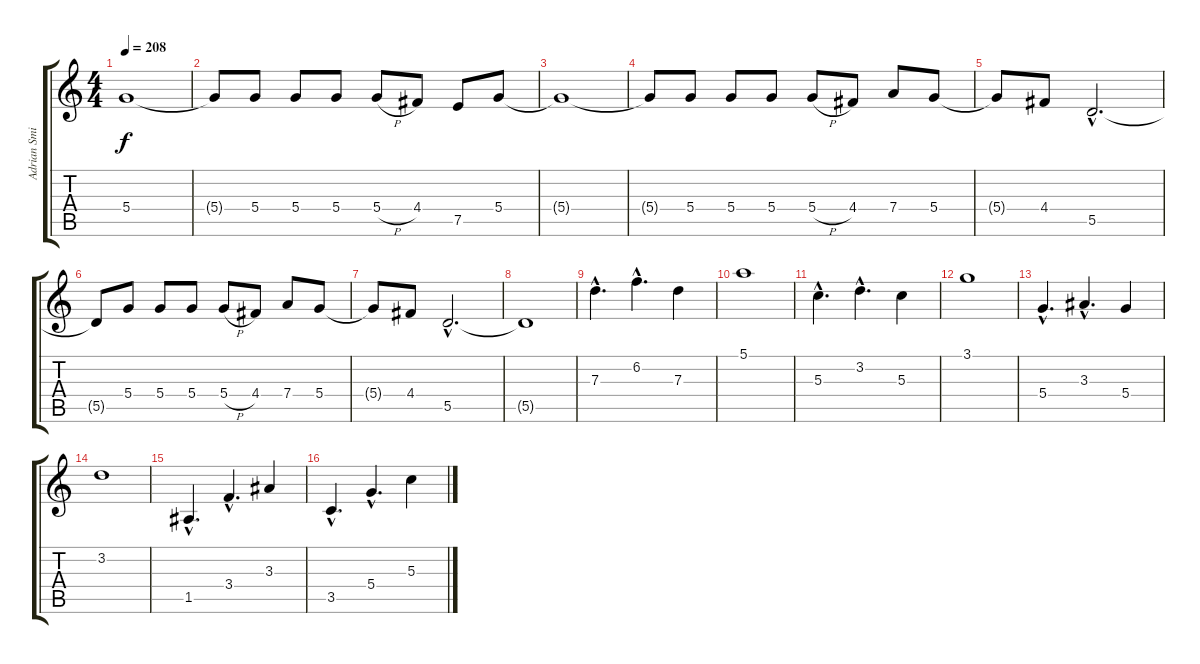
\track ("Adrian Smith" "Adrian Smi") {instrument distortionguitar}
\staff {score tabs}
\tuning (E4 B3 G3 D3 A2 E2) {hide}
\ts (4 4)
\tempo 208
\clef g2
\ks c
5.4{t}.1{dy f} |
5.4{t}.8 5.4.8 5.4.8 5.4.8 5.4{h}.8 4.4.8 7.5.8 5.4.8 |
5.4{t}.1 |
5.4{t}.8 5.4.8 5.4.8 5.4.8 5.4{h}.8 4.4.8 7.4.8 5.4.8 |
5.4{t}.8 4.4.8 5.5{hac}.2{d} |
5.5{t}.8 5.4.8 5.4.8 5.4.8 5.4{h}.8 4.4.8 7.4.8 5.4.8 |
5.4{t}.8 4.4.8 5.5{hac}.2{d} |
5.5{t}.1 |
7.3{hac}.4{d} 6.2{hac}.4{d} 7.3.4 |
5.1.1 |
5.3{hac}.4{d} 3.2{hac}.4{d} 5.3.4 |
3.1.1 |
5.4{hac}.4{d} 3.3{hac}.4{d} 5.4.4 |
3.2.1 |
1.5{hac}.4{d} 3.4{hac}.4{d} 3.3.4 |
3.5{hac}.4{d} 5.4{hac}.4{d} 5.3.4
